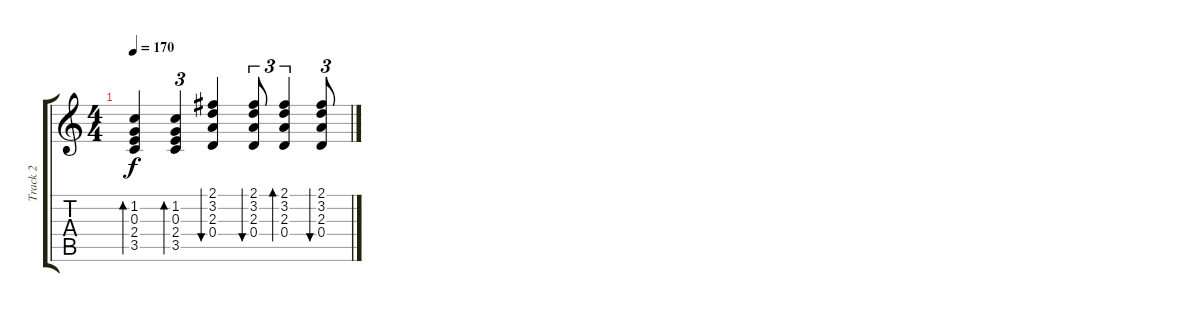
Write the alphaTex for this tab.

\track ("Track 2" "Track 2") {instrument acousticguitarsteel}
\staff {score tabs}
\tuning (E4 B3 G3 D3 A2 E2) {hide}
\ts (4 4)
\tempo 170
\clef g2
\ks c
(1.2 0.3 2.4 3.5).4{bd 60 dy f} (1.2 0.3 2.4 3.5).4{tu (3 2) bd 60} (2.1 3.2 2.3 0.4).4{bu 60} (2.1 3.2 2.3 0.4).8{tu (3 2) bu 60} (2.1 3.2 2.3 0.4).4{tu (3 2) bd 60} (2.1 3.2 2.3 0.4).8{tu (3 2) bu 60}
